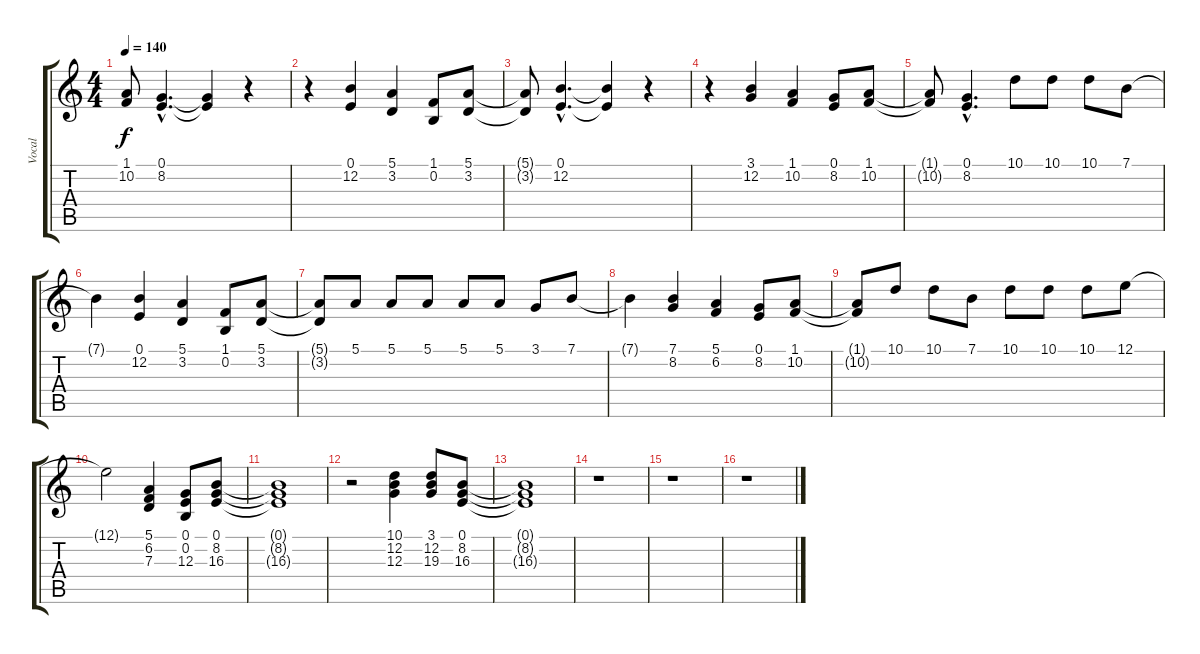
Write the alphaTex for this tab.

\track ("Vocal" "Vocal") {instrument lead2sawtooth}
\staff {score tabs}
\tuning (E4 B3 G3 D3 A2 E2) {hide}
\ts (4 4)
\tempo 140
\clef g2
\ks c
(1.1{t} 10.2{t}).8{dy f} (0.1{hac} 8.2{hac}).4{d} (0.1{t} 8.2{t}).4 r.4 |
r.4 (0.1 12.2).4 (5.1 3.2).4 (1.1 0.2).8 (5.1 3.2).8 |
(5.1{t} 3.2{t}).8 (0.1{hac} 12.2{hac}).4{d} (0.1{t} 12.2{t}).4 r.4 |
r.4 (3.1 12.2).4 (1.1 10.2).4 (0.1 8.2).8 (1.1 10.2).8 |
(1.1{t} 10.2{t}).8 (0.1{hac} 8.2{hac}).4{d} 10.1.8 10.1.8 10.1.8 7.1.8 |
7.1{t}.4 (0.1 12.2).4 (5.1 3.2).4 (1.1 0.2).8 (5.1 3.2).8 |
(5.1{t} 3.2{t}).8 5.1.8 5.1.8 5.1.8 5.1.8 5.1.8 3.1.8 7.1.8 |
7.1{t}.4 (7.1 8.2).4 (5.1 6.2).4 (0.1 8.2).8 (1.1 10.2).8 |
(1.1{t} 10.2{t}).8 10.1.8 10.1.8 7.1.8 10.1.8 10.1.8 10.1.8 12.1.8 |
12.1{t}.2 (5.1 6.2 7.3).4 (0.1 0.2 12.3).8 (0.1 8.2 16.3).8 |
(0.1{t} 8.2{t} 16.3{t}).1 |
r.2 (10.1 12.2 12.3).4 (3.1 12.2 19.3).8 (0.1 8.2 16.3).8 |
(0.1{t} 8.2{t} 16.3{t}).1 |
r.1 |
r.1 |
r.1
